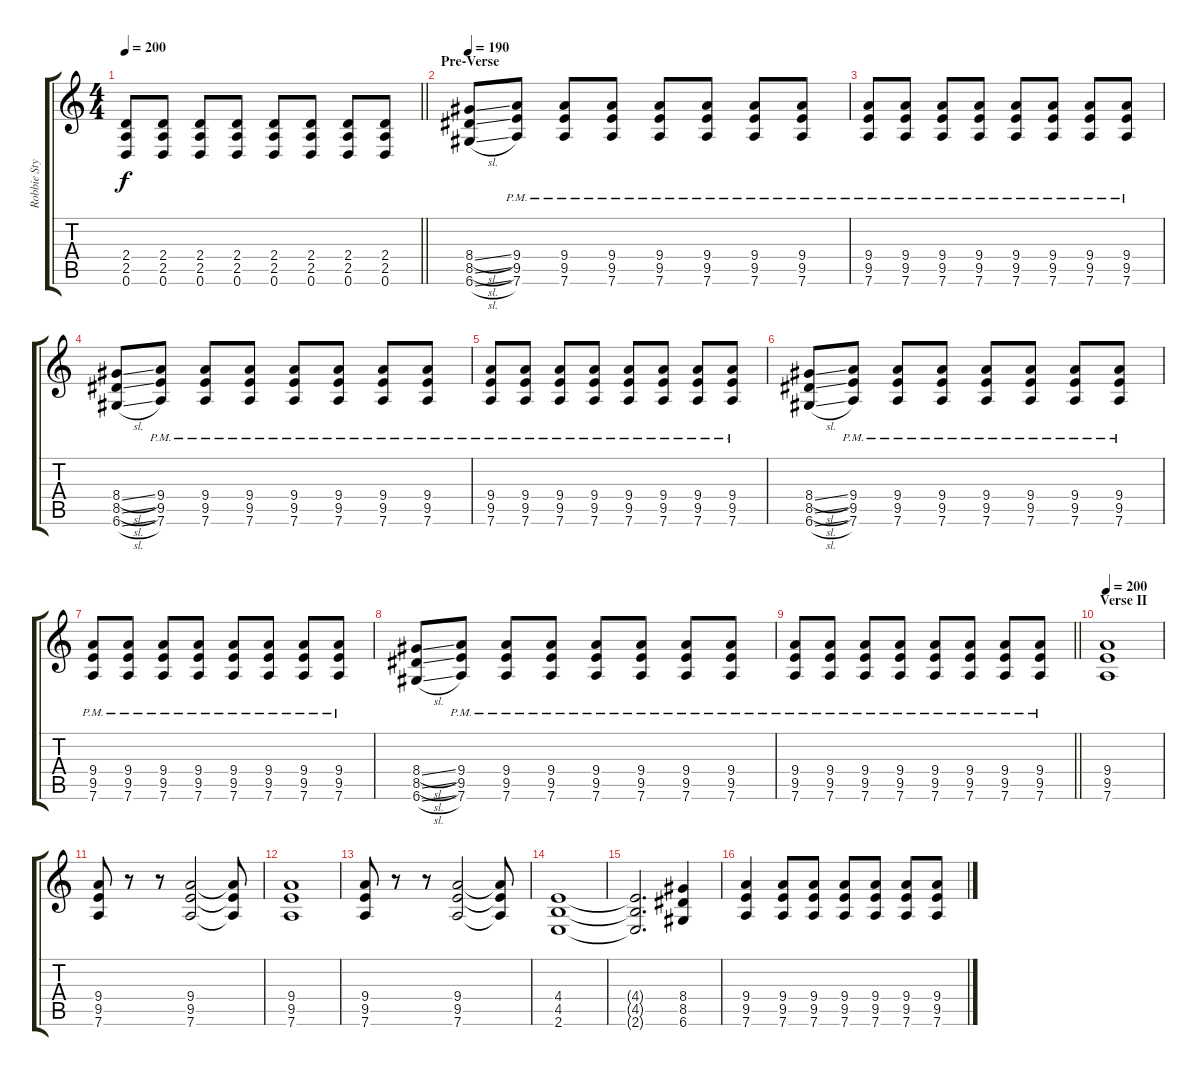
\track ("Robbie Stylez" "Robbie Sty") {instrument distortionguitar}
\staff {score tabs}
\tuning (D4 A3 F3 C3 G2 D2) {hide}
\ts (4 4)
\tempo 200
\clef g2
\barLineRight lightlight
\ks c
(2.4 2.5 0.6).8{dy f} (2.4 2.5 0.6).8 (2.4 2.5 0.6).8 (2.4 2.5 0.6).8 (2.4 2.5 0.6).8 (2.4 2.5 0.6).8 (2.4 2.5 0.6).8 (2.4 2.5 0.6).8 |
\section ("" "Pre-Verse")
\tempo 190
(8.4{sl} 8.5{sl} 6.6{sl}).8 (9.4{pm} 9.5{pm} 7.6{pm}).8 (9.4{pm} 9.5{pm} 7.6{pm}).8 (9.4{pm} 9.5{pm} 7.6{pm}).8 (9.4{pm} 9.5{pm} 7.6{pm}).8 (9.4{pm} 9.5{pm} 7.6{pm}).8 (9.4{pm} 9.5{pm} 7.6{pm}).8 (9.4{pm} 9.5{pm} 7.6{pm}).8 |
(9.4{pm} 9.5{pm} 7.6{pm}).8 (9.4{pm} 9.5{pm} 7.6{pm}).8 (9.4{pm} 9.5{pm} 7.6{pm}).8 (9.4{pm} 9.5{pm} 7.6{pm}).8 (9.4{pm} 9.5{pm} 7.6{pm}).8 (9.4{pm} 9.5{pm} 7.6{pm}).8 (9.4{pm} 9.5{pm} 7.6{pm}).8 (9.4{pm} 9.5{pm} 7.6{pm}).8 |
(8.4{sl} 8.5{sl} 6.6{sl}).8 (9.4{pm} 9.5{pm} 7.6{pm}).8 (9.4{pm} 9.5{pm} 7.6{pm}).8 (9.4{pm} 9.5{pm} 7.6{pm}).8 (9.4{pm} 9.5{pm} 7.6{pm}).8 (9.4{pm} 9.5{pm} 7.6{pm}).8 (9.4{pm} 9.5{pm} 7.6{pm}).8 (9.4{pm} 9.5{pm} 7.6{pm}).8 |
(9.4{pm} 9.5{pm} 7.6{pm}).8 (9.4{pm} 9.5{pm} 7.6{pm}).8 (9.4{pm} 9.5{pm} 7.6{pm}).8 (9.4{pm} 9.5{pm} 7.6{pm}).8 (9.4{pm} 9.5{pm} 7.6{pm}).8 (9.4{pm} 9.5{pm} 7.6{pm}).8 (9.4{pm} 9.5{pm} 7.6{pm}).8 (9.4{pm} 9.5{pm} 7.6{pm}).8 |
(8.4{sl} 8.5{sl} 6.6{sl}).8 (9.4{pm} 9.5{pm} 7.6{pm}).8 (9.4{pm} 9.5{pm} 7.6{pm}).8 (9.4{pm} 9.5{pm} 7.6{pm}).8 (9.4{pm} 9.5{pm} 7.6{pm}).8 (9.4{pm} 9.5{pm} 7.6{pm}).8 (9.4{pm} 9.5{pm} 7.6{pm}).8 (9.4{pm} 9.5{pm} 7.6{pm}).8 |
(9.4{pm} 9.5{pm} 7.6{pm}).8 (9.4{pm} 9.5{pm} 7.6{pm}).8 (9.4{pm} 9.5{pm} 7.6{pm}).8 (9.4{pm} 9.5{pm} 7.6{pm}).8 (9.4{pm} 9.5{pm} 7.6{pm}).8 (9.4{pm} 9.5{pm} 7.6{pm}).8 (9.4{pm} 9.5{pm} 7.6{pm}).8 (9.4{pm} 9.5{pm} 7.6{pm}).8 |
(8.4{sl} 8.5{sl} 6.6{sl}).8 (9.4{pm} 9.5{pm} 7.6{pm}).8 (9.4{pm} 9.5{pm} 7.6{pm}).8 (9.4{pm} 9.5{pm} 7.6{pm}).8 (9.4{pm} 9.5{pm} 7.6{pm}).8 (9.4{pm} 9.5{pm} 7.6{pm}).8 (9.4{pm} 9.5{pm} 7.6{pm}).8 (9.4{pm} 9.5{pm} 7.6{pm}).8 |
\barLineRight lightlight
(9.4{pm} 9.5{pm} 7.6{pm}).8 (9.4{pm} 9.5{pm} 7.6{pm}).8 (9.4{pm} 9.5{pm} 7.6{pm}).8 (9.4{pm} 9.5{pm} 7.6{pm}).8 (9.4{pm} 9.5{pm} 7.6{pm}).8 (9.4{pm} 9.5{pm} 7.6{pm}).8 (9.4{pm} 9.5{pm} 7.6{pm}).8 (9.4{pm} 9.5{pm} 7.6{pm}).8 |
\section ("" "Verse II")
\tempo 200
(9.4 9.5 7.6).1 |
(9.4 9.5 7.6).8 r.8 r.8 (9.4 9.5 7.6).2 (9.4{t} 9.5{t} 7.6{t}).8 |
(9.4 9.5 7.6).1 |
(9.4 9.5 7.6).8 r.8 r.8 (9.4 9.5 7.6).2 (9.4{t} 9.5{t} 7.6{t}).8 |
(4.4 4.5 2.6).1 |
(4.4{t} 4.5{t} 2.6{t}).2{d} (8.4 8.5 6.6).4 |
(9.4 9.5 7.6).4 (9.4 9.5 7.6).8 (9.4 9.5 7.6).8 (9.4 9.5 7.6).8 (9.4 9.5 7.6).8 (9.4 9.5 7.6).8 (9.4 9.5 7.6).8
